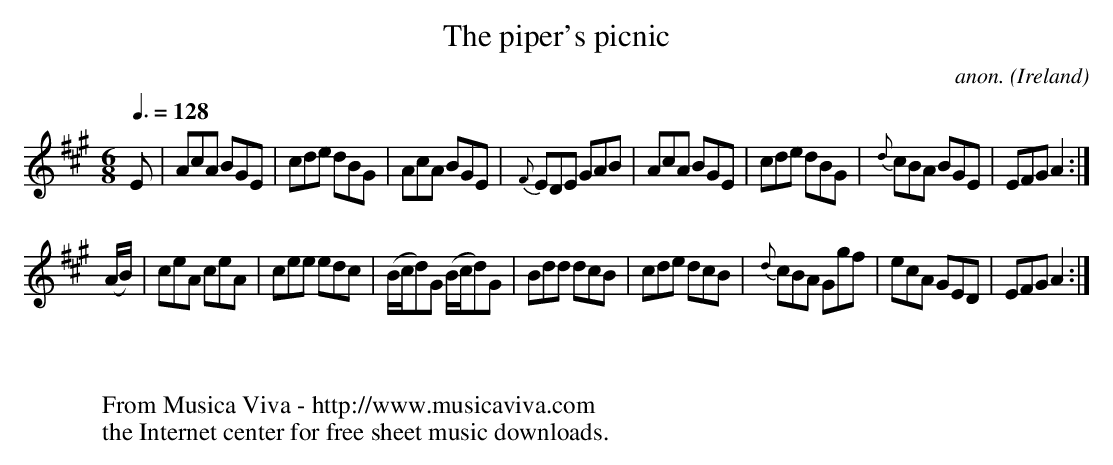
X:1
T:The piper's picnic
C:anon.
O:Ireland
M:6/8
L:1/8
Q:3/8=128
K:A
E|AcA BGE|cde dBG|\
AcA BGE|{F}EDE GAB|AcA BGE|cde dBG|{d}cBA BGE|EFG A2:|
(A/B/)|ceA ceA|cee edc|(B/c/d)G (B/c/d)G|Bdd dcB|\
cde dcB|{d}cBA Ggf|ecA GED|EFGA2:|
W:
W:
W: From Musica Viva - http://www.musicaviva.com
W: the Internet center for free sheet music downloads.
